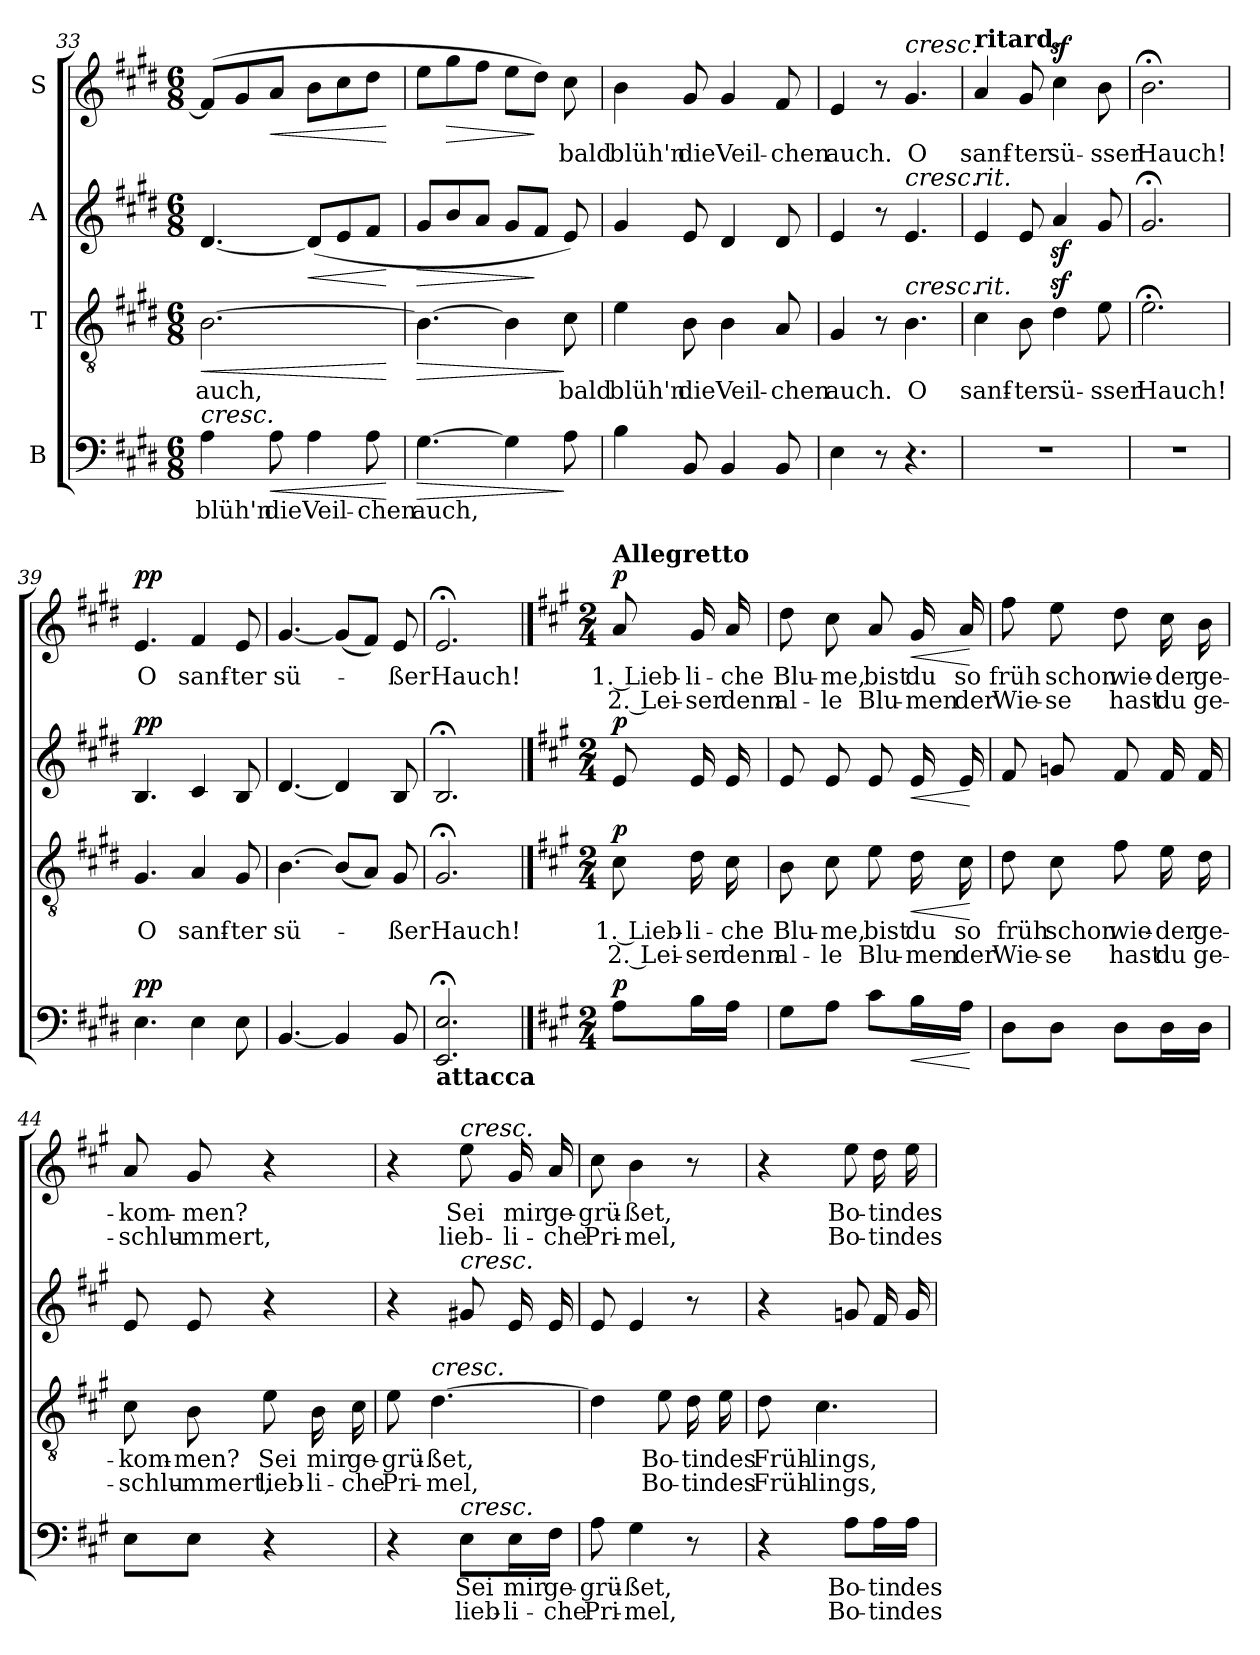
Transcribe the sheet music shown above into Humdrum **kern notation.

**kern	**text	**text	**dynam	**kern	**text	**text	**dynam	**kern	**dynam	**kern	**text	**text	**dynam
*part4	*part4	*part4	*part4	*part3	*part3	*part3	*part3	*part2	*part2	*part1	*part1	*part1	*part1
*staff4	*staff4	*staff4	*staff4	*staff3	*staff3	*staff3	*staff3	*staff2	*staff2	*staff1	*staff1	*staff1	*staff1
*I"B	*	*	*	*I"T	*	*	*	*I"A	*	*I"S	*	*	*
*clefF4	*	*	*	*clefGv2	*	*	*	*clefG2	*	*clefG2	*	*	*
*k[f#c#g#d#]	*	*	*	*k[f#c#g#d#]	*	*	*	*k[f#c#g#d#]	*	*k[f#c#g#d#]	*	*	*
*E:	*	*	*	*E:	*	*	*	*E:	*	*E:	*	*	*
*M6/8	*	*	*	*M6/8	*	*	*	*M6/8	*	*M6/8	*	*	*
=33	=33	=33	=33	=33	=33	=33	=33	=33	=33	=33	=33	=33	=33
!LO:TX:a:i:t=cresc.	!	!	!	!	!	!	!	!	!	!	!	!	!
!	!	!	!	!	!	!	!LO:HP:b	!	!	!	!	!	!
4A\	blüh'n	.	.	[2.B\	auch,	.	<	[4.d#/	.	(8f#/L]	.	.	.
.	.	.	.	.	.	.	.	.	.	8g#/	.	.	.
!	!	!	!LO:HP:b	!	!	!	!	!	!	!	!	!	!LO:HP:b
8A\	die	.	<	.	.	.	.	.	.	8a/J	.	.	<
!	!	!	!	!	!	!	!	!	!LO:HP:b	!	!	!	!
4A\	Veil-	.	.	.	.	.	.	(8d#/L]	<	8b\L	.	.	.
.	.	.	.	.	.	.	.	8e/	.	8cc#\	.	.	.
8A\	-chen	.	.	.	.	.	.	8f#/J	.	8dd#\J	.	.	.
.	.	.	[	.	.	.	[	.	[	.	.	.	[
=34	=34	=34	=34	=34	=34	=34	=34	=34	=34	=34	=34	=34	=34
!	!	!	!LO:HP:b	!	!	!	!LO:HP:b	!	!LO:HP:b	!	!	!	!
[4.G#\	auch,	.	>	4.B\_	.	.	>	8g#/L	>	8ee\L	.	.	.
!	!	!	!	!	!	!	!	!	!	!	!	!	!LO:HP:b
.	.	.	.	.	.	.	.	8b/	.	8gg#\	.	.	>
.	.	.	.	.	.	.	.	8a/J	.	8ff#\J	.	.	.
4G#\]	.	.	.	4B\]	.	.	.	8g#/L	.	8ee\L	.	.	.
.	.	.	.	.	.	.	.	8f#/J	]	8dd#\J)	.	.	]
8A\	.	.	]	8c#\	bald	.	]	8e/)	.	8cc#\	bald	.	.
=35	=35	=35	=35	=35	=35	=35	=35	=35	=35	=35	=35	=35	=35
4B\	.	.	.	4e\	blüh'n	.	.	4g#/	.	4b\	blüh'n	.	.
8BB/	.	.	.	8B\	die	.	.	8e/	.	8g#/	die	.	.
4BB/	.	.	.	4B\	Veil-	.	.	4d#/	.	4g#/	Veil-	.	.
8BB/	.	.	.	8A/	-chen	.	.	8d#/	.	8f#/	-chen	.	.
!!LO:LB:g=z
=36	=36	=36	=36	=36	=36	=36	=36	=36	=36	=36	=36	=36	=36
4E\	.	.	.	4G#/	auch.	.	.	4e/	.	4e/	auch.	.	.
8r	.	.	.	8r	.	.	.	8r	.	8r	.	.	.
!	!	!	!	!	!	!	!	!	!	!LO:TX:a:i:t=cresc.	!	!	!
!	!	!	!	!	!	!	!	!LO:TX:a:i:t=cresc.	!	!	!	!	!
!	!	!	!	!LO:TX:a:i:t=cresc.	!	!	!	!	!	!	!	!	!
4.r	.	.	.	4.B\	O	.	.	4.e/	.	4.g#/	O	.	.
=37	=37	=37	=37	=37	=37	=37	=37	=37	=37	=37	=37	=37	=37
!	!	!	!	!	!	!	!	!	!	!LO:TX:a:B:t=ritard.	!	!	!
!	!	!	!	!	!	!	!	!LO:TX:a:i:t=rit.	!	!	!	!	!
!	!	!	!	!LO:TX:a:i:t=rit.	!	!	!	!	!	!	!	!	!
2.r	.	.	.	4c#\	sanf-	.	.	4e/	.	4a/	sanf-	.	.
.	.	.	.	8B\	-ter	.	.	8e/	.	8g#/	-ter	.	.
.	.	.	.	4d#z>\	sü-	.	.	4az>/	.	4cc#z>\	sü-	.	.
.	.	.	.	8e\	-sser	.	.	8g#/	.	8b\	-sser	.	.
=38	=38	=38	=38	=38	=38	=38	=38	=38	=38	=38	=38	=38	=38
2.r	.	.	.	2.e;<\	Hauch!	.	.	2.g#;</	.	2.b;<\	Hauch!	.	.
=39	=39	=39	=39	=39	=39	=39	=39	=39	=39	=39	=39	=39	=39
!	!	!	!LO:DY:a	!	!	!	!	!	!LO:DY:a	!	!	!	!LO:DY:a
4.E\	.	.	pp	4.G#/	O	.	.	4.B/	pp	4.e/	O	.	pp
4E\	.	.	.	4A/	sanf-	.	.	4c#/	.	4f#/	sanf-	.	.
8E\	.	.	.	8G#/	-ter	.	.	8B/	.	8e/	-ter	.	.
=40	=40	=40	=40	=40	=40	=40	=40	=40	=40	=40	=40	=40	=40
[4.BB/	.	.	.	[4.B\	sü-	.	.	[4.d#/	.	[4.g#/	sü-	.	.
4BB/]	.	.	.	(8B/L]	.	.	.	4d#/]	.	(8g#/L]	.	.	.
.	.	.	.	8A/J)	.	.	.	.	.	8f#/J)	.	.	.
8BB/	.	.	.	8G#/	-ßer	.	.	8B/	.	8e/	-ßer	.	.
=41	=41	=41	=41	=41	=41	=41	=41	=41	=41	=41	=41	=41	=41
!LO:TX:b:B:t=attacca	!	!	!	!	!	!	!	!	!	!	!	!	!
2.EE/;< 2.E/;<	.	.	.	2.G#;</	Hauch!	.	.	2.B;</	.	2.e;</	Hauch!	.	.
!!LO:PB:g=z
==41X1	==41X1	==41X1	==41X1	==41X1	==41X1	==41X1	==41X1	==41X1	==41X1	==41X1	==41X1	==41X1	==41X1
*k[f#c#g#]	*	*	*	*k[f#c#g#]	*	*	*	*k[f#c#g#]	*	*k[f#c#g#]	*	*	*
*M2/4	*	*	*	*M2/4	*	*	*	*M2/4	*	*M2/4	*	*	*
!	!	!	!	!	!	!	!	!	!	!LO:TX:a:B:t=Allegretto	!	!	!
!	!	!	!LO:DY:a	!	!	!	!LO:DY:a	!	!LO:DY:a	!	!	!	!LO:DY:a
8A\L	.	.	p	8c#\	1. Lieb-	2. Lei-	p	8e/	p	8a/	1. Lieb-	2. Lei-	p
16B\L	.	.	.	16d\	-li-	-ser	.	16e/	.	16g#/	-li-	-ser	.
16A\JJ	.	.	.	16c#\	-che	denn	.	16e/	.	16a/	-che	denn	.
=42	=42	=42	=42	=42	=42	=42	=42	=42	=42	=42	=42	=42	=42
8G#\L	.	.	.	8B\	Blu-	al-	.	8e/	.	8dd\	Blu-	al-	.
8A\J	.	.	.	8c#\	-me,	-le	.	8e/	.	8cc#\	-me,	-le	.
8c#\L	.	.	.	8e\	bist	Blu-	.	8e/	.	8a/	bist	Blu-	.
!	!	!	!LO:HP:b	!	!	!	!LO:HP:b	!	!LO:HP:b	!	!	!	!LO:HP:b
16B\L	.	.	<	16d\	du	-men	<	16e/	<	16g#/	du	-men	<
16A\JJ	.	.	.	16c#\	so	der	.	16e/	.	16a/	so	der	.
.	.	.	[	.	.	.	[	.	[	.	.	.	[
=43	=43	=43	=43	=43	=43	=43	=43	=43	=43	=43	=43	=43	=43
8D\L	.	.	.	8d\	früh	Wie-	.	8f#/	.	8ff#\	früh	Wie-	.
8D\J	.	.	.	8c#\	schon	-se	.	8gn/	.	8ee\	schon	-se	.
8D\L	.	.	.	8f#\	wie-	hast	.	8f#/	.	8dd\	wie-	hast	.
16D\L	.	.	.	16e\	-der	du	.	16f#/	.	16cc#\	-der	du	.
16D\JJ	.	.	.	16d\	ge-	ge-	.	16f#/	.	16b\	ge-	ge-	.
!!LO:LB:g=z
=44	=44	=44	=44	=44	=44	=44	=44	=44	=44	=44	=44	=44	=44
8E\L	.	.	.	8c#\	-kom-	-schlu-	.	8e/	.	8a/	-kom-	-schlu-	.
8E\J	.	.	.	8B\	-men?	-mmert,	.	8e/	.	8g#/	-men?	-mmert,	.
4r	.	.	.	8e\	Sei	lieb-	.	4r	.	4r	.	.	.
.	.	.	.	16B\	mir	-li-	.	.	.	.	.	.	.
.	.	.	.	16c#\	ge-	-che	.	.	.	.	.	.	.
=45	=45	=45	=45	=45	=45	=45	=45	=45	=45	=45	=45	=45	=45
4r	.	.	.	8e\	-grü-	Pri-	.	4r	.	4r	.	.	.
!	!	!	!	!LO:TX:a:i:t=cresc.	!	!	!	!	!	!	!	!	!
.	.	.	.	[4.d\	-ßet,	-mel,	.	.	.	.	.	.	.
!	!	!	!	!	!	!	!	!	!	!LO:TX:a:i:t=cresc.	!	!	!
!	!	!	!	!	!	!	!	!LO:TX:a:i:t=cresc.	!	!	!	!	!
!LO:TX:a:i:t=cresc.	!	!	!	!	!	!	!	!	!	!	!	!	!
8E\L	Sei	lieb-	.	.	.	.	.	8g#X/	.	8ee\	Sei	lieb-	.
16E\L	mir	-li-	.	.	.	.	.	16e/	.	16g#/	mir	-li-	.
16F#\JJ	ge-	-che	.	.	.	.	.	16e/	.	16a/	ge-	-che	.
=46	=46	=46	=46	=46	=46	=46	=46	=46	=46	=46	=46	=46	=46
8A\	-grü-	Pri-	.	4d\]	.	.	.	8e/	.	8cc#\	-grü-	Pri-	.
4G#\	-ßet,	-mel,	.	.	.	.	.	4e/	.	4b\	-ßet,	-mel,	.
.	.	.	.	8e\	Bo-	Bo-	.	.	.	.	.	.	.
8r	.	.	.	16d\	-tin	-tin	.	8r	.	8r	.	.	.
.	.	.	.	16e\	des	des	.	.	.	.	.	.	.
=47	=47	=47	=47	=47	=47	=47	=47	=47	=47	=47	=47	=47	=47
4r	.	.	.	8d\	Früh-	Früh-	.	4r	.	4r	.	.	.
.	.	.	.	4.c#\	-lings,	-lings,	.	.	.	.	.	.	.
8A\L	Bo-	Bo-	.	.	.	.	.	8gn/	.	8ee\	Bo-	Bo-	.
16A\L	-tin	-tin	.	.	.	.	.	16f#/	.	16dd\	-tin	-tin	.
16A\JJ	des	des	.	.	.	.	.	16g/	.	16ee\	des	des	.
=	=	=	=	=	=	=	=	=	=	=	=	=	=
*-	*-	*-	*-	*-	*-	*-	*-	*-	*-	*-	*-	*-	*-
